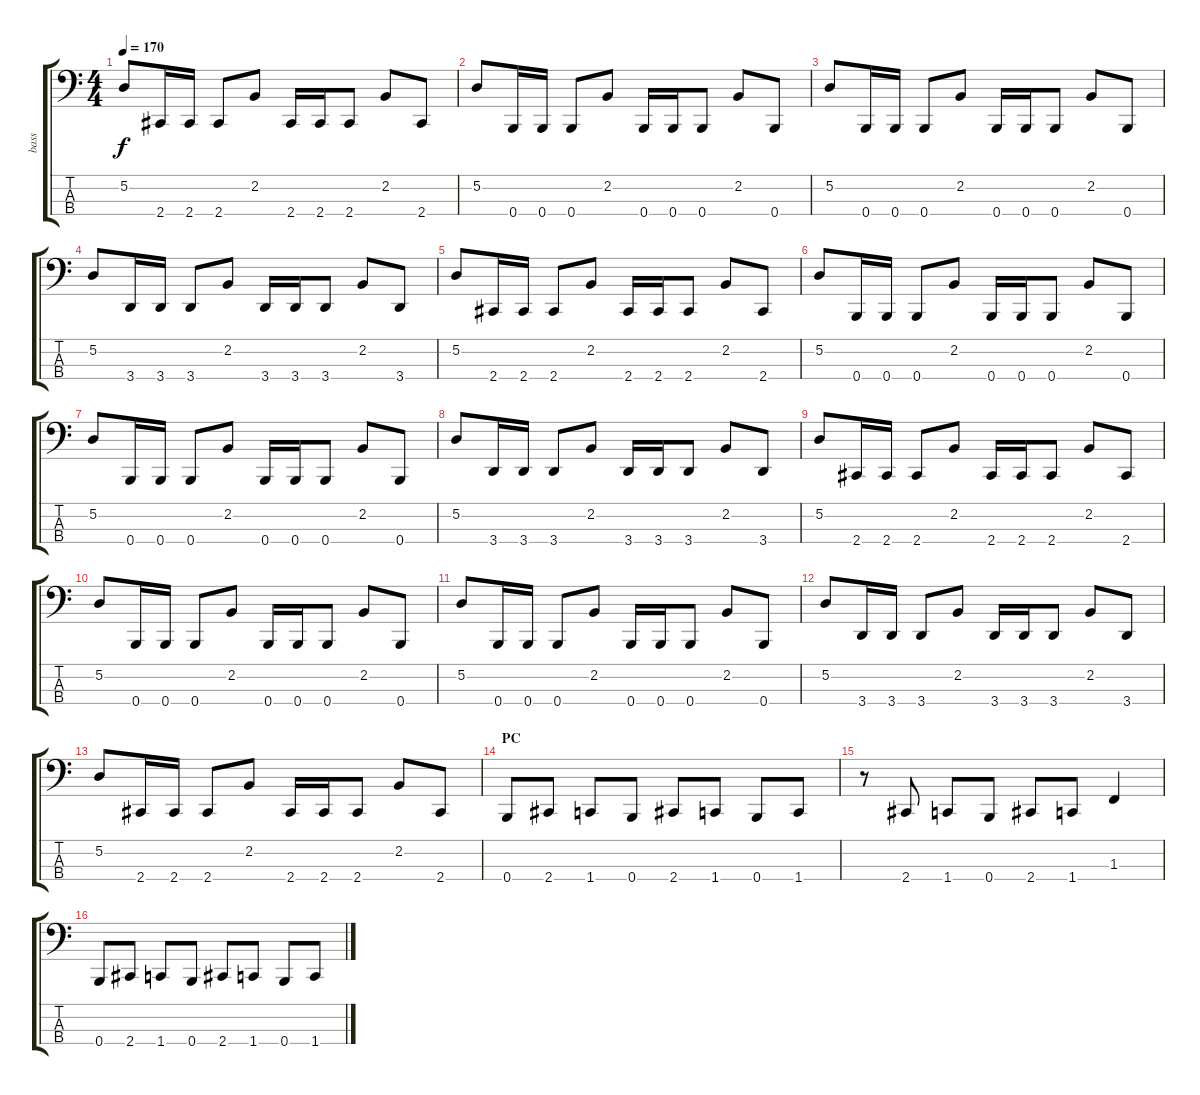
\track ("bass" "bass") {instrument electricbasspick}
\staff {score tabs}
\tuning (D2 A1 E1 B0) {hide}
\ts (4 4)
\tempo 170
\clef f4
\ks c
5.2.8{dy f} 2.4.16 2.4.16 2.4.8 2.2.8 2.4.16 2.4.16 2.4.8 2.2.8 2.4.8 |
5.2.8 0.4.16 0.4.16 0.4.8 2.2.8 0.4.16 0.4.16 0.4.8 2.2.8 0.4.8 |
5.2.8 0.4.16 0.4.16 0.4.8 2.2.8 0.4.16 0.4.16 0.4.8 2.2.8 0.4.8 |
5.2.8 3.4.16 3.4.16 3.4.8 2.2.8 3.4.16 3.4.16 3.4.8 2.2.8 3.4.8 |
5.2.8 2.4.16 2.4.16 2.4.8 2.2.8 2.4.16 2.4.16 2.4.8 2.2.8 2.4.8 |
5.2.8 0.4.16 0.4.16 0.4.8 2.2.8 0.4.16 0.4.16 0.4.8 2.2.8 0.4.8 |
5.2.8 0.4.16 0.4.16 0.4.8 2.2.8 0.4.16 0.4.16 0.4.8 2.2.8 0.4.8 |
5.2.8 3.4.16 3.4.16 3.4.8 2.2.8 3.4.16 3.4.16 3.4.8 2.2.8 3.4.8 |
5.2.8 2.4.16 2.4.16 2.4.8 2.2.8 2.4.16 2.4.16 2.4.8 2.2.8 2.4.8 |
5.2.8 0.4.16 0.4.16 0.4.8 2.2.8 0.4.16 0.4.16 0.4.8 2.2.8 0.4.8 |
5.2.8 0.4.16 0.4.16 0.4.8 2.2.8 0.4.16 0.4.16 0.4.8 2.2.8 0.4.8 |
5.2.8 3.4.16 3.4.16 3.4.8 2.2.8 3.4.16 3.4.16 3.4.8 2.2.8 3.4.8 |
5.2.8 2.4.16 2.4.16 2.4.8 2.2.8 2.4.16 2.4.16 2.4.8 2.2.8 2.4.8 |
\section ("" "PC")
0.4.8 2.4.8 1.4.8 0.4.8 2.4.8 1.4.8 0.4.8 1.4.8 |
r.8 2.4.8 1.4.8 0.4.8 2.4.8 1.4.8 1.3.4 |
0.4.8 2.4.8 1.4.8 0.4.8 2.4.8 1.4.8 0.4.8 1.4.8
